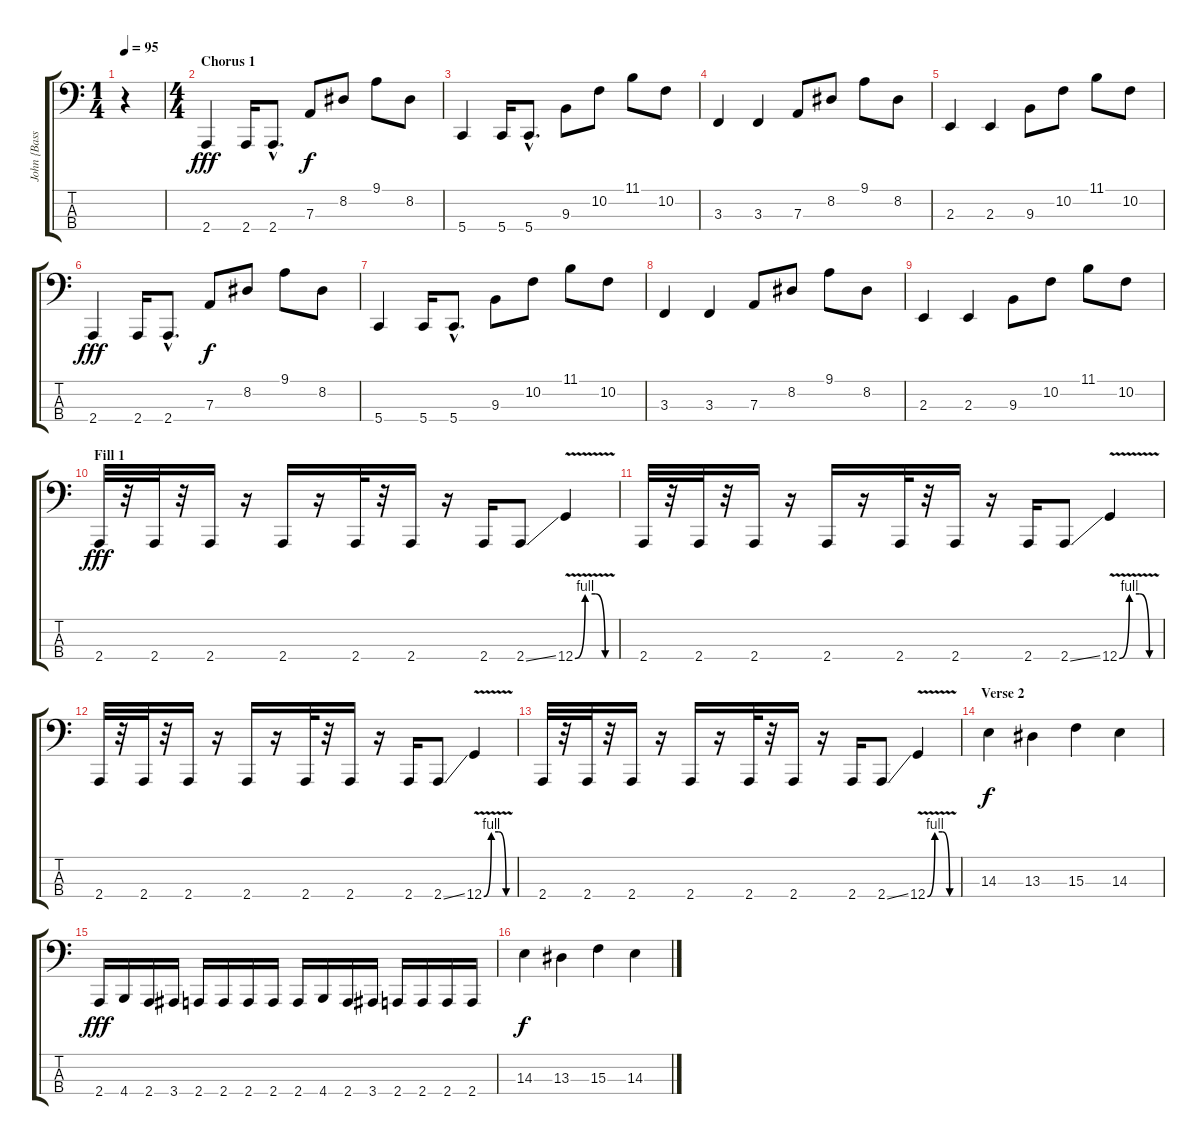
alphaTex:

\track ("John {Bass}" "John {Bass") {instrument electricbassfinger}
\staff {score tabs}
\tuning (C2 G1 D1 G0) {hide}
\ts (1 4)
\tempo 95
\clef f4
\ks c
r.4{dy fff} |
\ts (4 4)
\section ("" "Chorus 1")
2.4.4 2.4.16 2.4{hac}.8{d} 7.3.8{dy f} 8.2.8 9.1.8 8.2.8 |
5.4.4 5.4.16 5.4{hac}.8{d} 9.3.8 10.2.8 11.1.8 10.2.8 |
3.3.4 3.3.4 7.3.8 8.2.8 9.1.8 8.2.8 |
2.3.4 2.3.4 9.3.8 10.2.8 11.1.8 10.2.8 |
2.4.4{dy fff} 2.4.16 2.4{hac}.8{d} 7.3.8{dy f} 8.2.8 9.1.8 8.2.8 |
5.4.4 5.4.16 5.4{hac}.8{d} 9.3.8 10.2.8 11.1.8 10.2.8 |
3.3.4 3.3.4 7.3.8 8.2.8 9.1.8 8.2.8 |
2.3.4 2.3.4 9.3.8 10.2.8 11.1.8 10.2.8 |
\section ("" "Fill 1")
2.4.32{dy fff} r.32 2.4.32 r.32 2.4.16 r.16 2.4.16 r.16 2.4.32 r.32 2.4.16 r.16 2.4.16 2.4{ss}.8 12.4{be (custom 0 0 15 4 30 4 45 0 60 0) v}.4 |
2.4.32 r.32 2.4.32 r.32 2.4.16 r.16 2.4.16 r.16 2.4.32 r.32 2.4.16 r.16 2.4.16 2.4{ss}.8 12.4{be (custom 0 0 15 4 30 4 45 0 60 0) v}.4 |
2.4.32 r.32 2.4.32 r.32 2.4.16 r.16 2.4.16 r.16 2.4.32 r.32 2.4.16 r.16 2.4.16 2.4{ss}.8 12.4{be (custom 0 0 15 4 30 4 45 0 60 0) v}.4 |
2.4.32 r.32 2.4.32 r.32 2.4.16 r.16 2.4.16 r.16 2.4.32 r.32 2.4.16 r.16 2.4.16 2.4{ss}.8 12.4{be (custom 0 0 15 4 30 4 45 0 60 0) v}.4 |
\section ("" "Verse 2")
14.3.4{dy f} 13.3.4 15.3.4 14.3.4 |
2.4.16{dy fff} 4.4.16 2.4.16 3.4.16 2.4.16 2.4.16 2.4.16 2.4.16 2.4.16 4.4.16 2.4.16 3.4.16 2.4.16 2.4.16 2.4.16 2.4.16 |
14.3.4{dy f} 13.3.4 15.3.4 14.3.4
